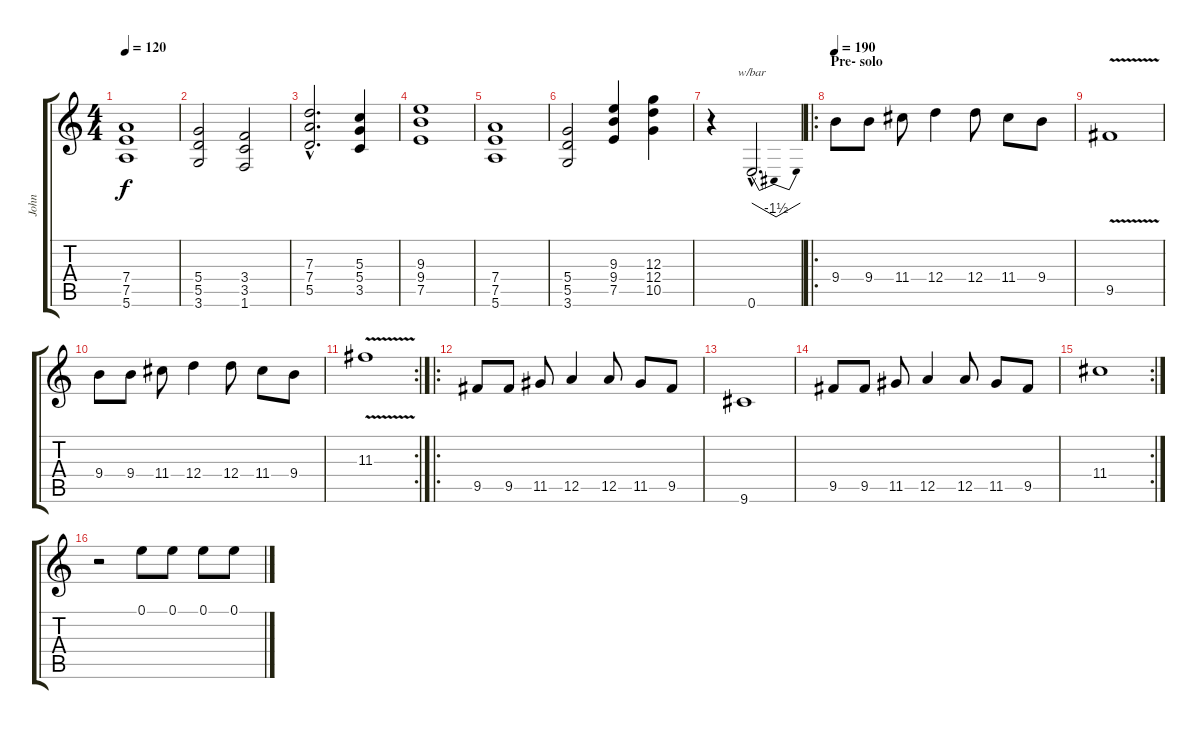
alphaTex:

\track ("John" "John") {instrument distortionguitar}
\staff {score tabs}
\tuning (E4 B3 G3 D3 A2 E2) {hide}
\ts (4 4)
\tempo 120
\clef g2
\ks c
(7.4 7.5 5.6).1{dy f} |
(5.4 5.5 3.6).2 (3.4 3.5 1.6).2 |
(7.3{hac} 7.4{hac} 5.5{hac}).2{d} (5.3 5.4 3.5).4 |
(9.3 9.4 7.5).1 |
(7.4 7.5 5.6).1 |
(5.4 5.5 3.6).2 (9.3 9.4 7.5).4 (12.3 12.4 10.5).4 |
r.4 0.6{hac}.2{d tbe (dip default 0 0 30 -6 60 0)} |
\ro
\section ("" "Pre- solo")
\tempo 190
9.4.8 9.4.8 11.4.8 12.4.4 12.4.8 11.4.8 9.4.8 |
9.5{v}.1 |
9.4.8 9.4.8 11.4.8 12.4.4 12.4.8 11.4.8 9.4.8 |
\rc 2
11.3{v}.1 |
\ro
9.5.8 9.5.8 11.5.8 12.5.4 12.5.8 11.5.8 9.5.8 |
9.6.1 |
9.5.8 9.5.8 11.5.8 12.5.4 12.5.8 11.5.8 9.5.8 |
\rc 2
11.4.1 |
r.2 0.1.8 0.1.8 0.1.8 0.1.8
